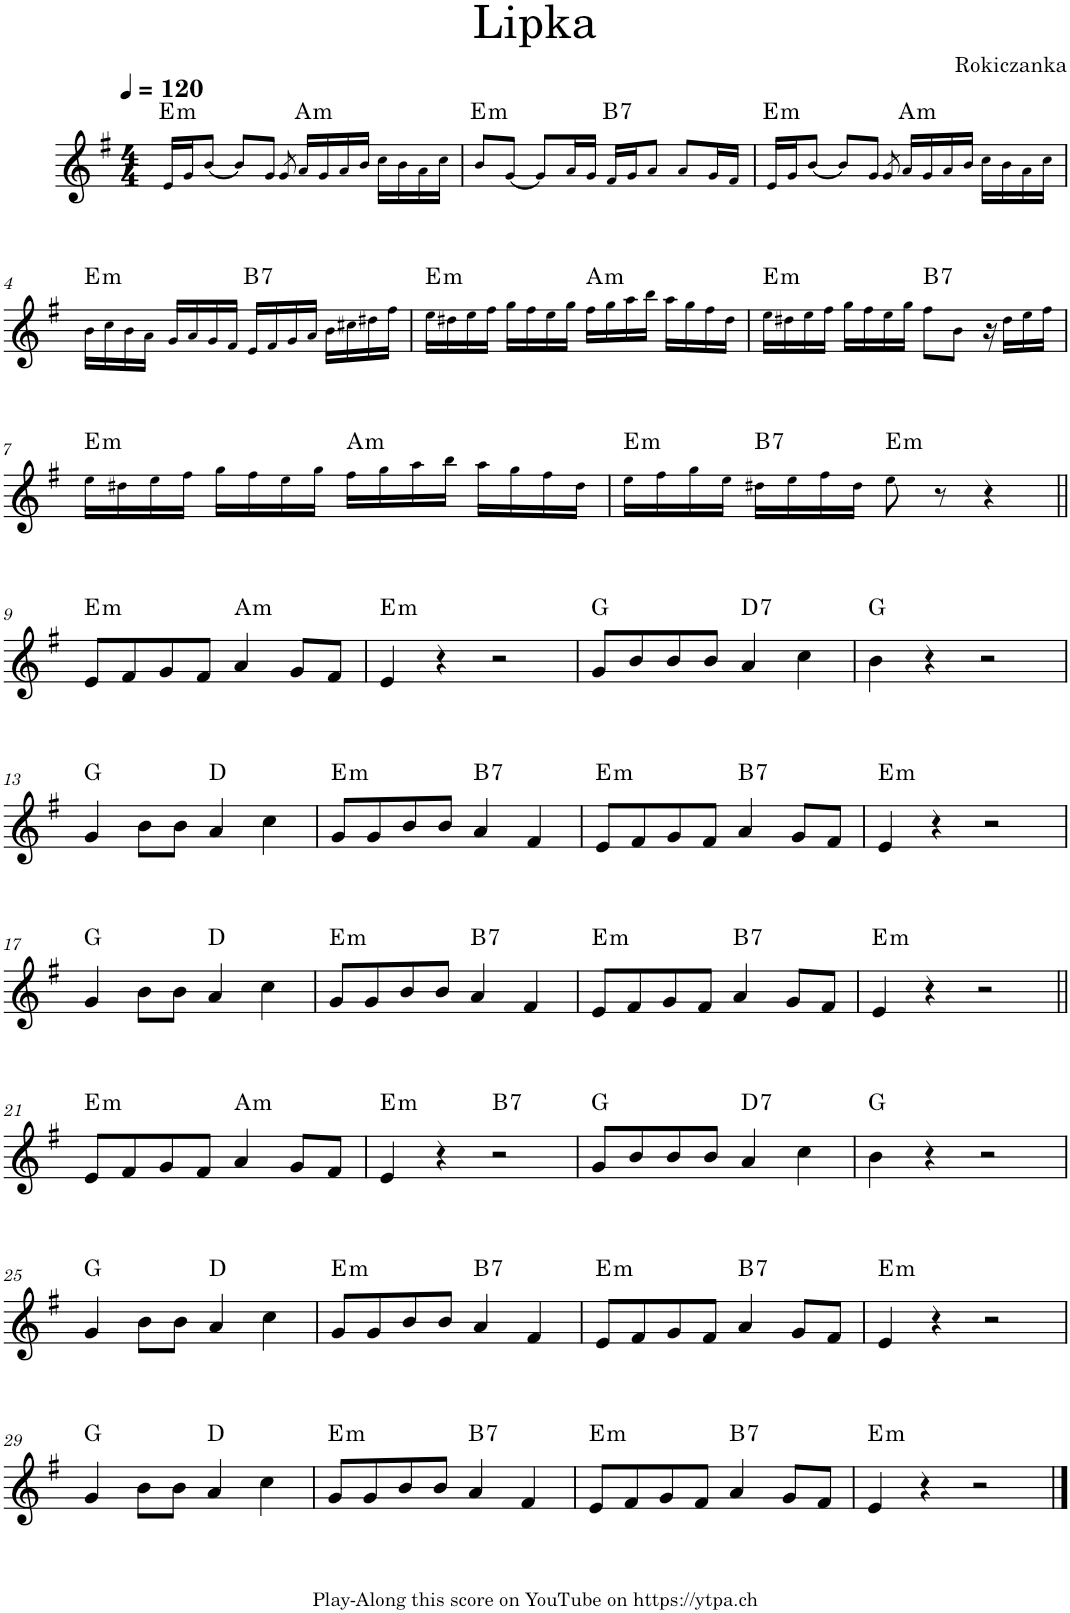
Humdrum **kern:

**kern	**harte
*part1	*part1
*staff1	*
*I"Piano	*
*I'Pno.	*
*clefG2	*
*k[f#]	*
*M4/4	*
*MM120	*
=1	=1
!	!LO:H:kt=m
16e!/LL	E:min
16g!/J	.
[8b!/J	.
8b!/L]	.
8g!/J	.
8qg/	.
!	!LO:H:kt=m
16a!/LL	A:min
16g!/	.
16a!/	.
16b!/JJ	.
16cc!\LL	.
16b!\	.
16a!\	.
16cc!\JJ	.
=2	=2
!	!LO:H:kt=m
8b!/L	E:min
[8g!/J	.
8g!/L]	.
16a!/L	.
16g!/JJ	.
!	!LO:H:kt=7
16f#!/LL	B:7
16g!/J	.
8a!/J	.
8a!/L	.
16g!/L	.
16f#!/JJ	.
=3	=3
!	!LO:H:kt=m
16e!/LL	E:min
16g!/J	.
[8b!/J	.
8b!/L]	.
8g!/J	.
8qg/	.
!	!LO:H:kt=m
16a!/LL	A:min
16g!/	.
16a!/	.
16b!/JJ	.
16cc!\LL	.
16b!\	.
16a!\	.
16cc!\JJ	.
!!LO:LB:g=z
=4	=4
!	!LO:H:kt=m
16b!\LL	E:min
16cc!\	.
16b!\	.
16a!\JJ	.
16g!/LL	.
16a!/	.
16g!/	.
16f#!/JJ	.
!	!LO:H:kt=7
16e!/LL	B:7
16f#!/	.
16g!/	.
16a!/JJ	.
16b!\LL	.
16cc#X!\	.
16dd#X!\	.
16ff#!\JJ	.
=5	=5
!	!LO:H:kt=m
16ee!\LL	E:min
16dd#X!\	.
16ee!\	.
16ff#!\JJ	.
16gg!\LL	.
16ff#!\	.
16ee!\	.
16gg!\JJ	.
!	!LO:H:kt=m
16ff#!\LL	A:min
16gg!\	.
16aa!\	.
16bb!\JJ	.
16aa!\LL	.
16gg!\	.
16ff#!\	.
16dd#!\JJ	.
=6	=6
!	!LO:H:kt=m
16ee!\LL	E:min
16dd#X!\	.
16ee!\	.
16ff#!\JJ	.
16gg!\LL	.
16ff#!\	.
16ee!\	.
16gg!\JJ	.
!	!LO:H:kt=7
8ff#!\L	B:7
8b!\J	.
16r	.
16dd#!\LL	.
16ee!\	.
16ff#!\JJ	.
!!LO:LB:g=z
=7	=7
!	!LO:H:kt=m
16ee!\LL	E:min
16dd#X!\	.
16ee!\	.
16ff#!\JJ	.
16gg!\LL	.
16ff#!\	.
16ee!\	.
16gg!\JJ	.
!	!LO:H:kt=m
16ff#!\LL	A:min
16gg!\	.
16aa!\	.
16bb!\JJ	.
16aa!\LL	.
16gg!\	.
16ff#!\	.
16dd#!\JJ	.
=8	=8
!	!LO:H:kt=m
16ee!\LL	E:min
16ff#!\	.
16gg!\	.
16ee!\JJ	.
!	!LO:H:kt=7
16dd#X!\LL	B:7
16ee!\	.
16ff#!\	.
16dd#!\JJ	.
!	!LO:H:kt=m
8ee!\	E:min
8r	.
4r	.
!!LO:LB:g=z
=9||	=9||
!	!LO:H:kt=m
8e/L	E:min
8f#/	.
8g/	.
8f#/J	.
!	!LO:H:kt=m
4a/	A:min
8g/L	.
8f#/J	.
=10	=10
!	!LO:H:kt=m
4e/	E:min
4r	.
2r	.
=11	=11
8g/L	G:maj
8b/	.
8b/	.
8b/J	.
!	!LO:H:kt=7
4a/	D:7
4cc\	.
=12	=12
4b\	G:maj
4r	.
2r	.
!!LO:LB:g=z
=13	=13
4g/	G:maj
8b\L	.
8b\J	.
4a/	D:maj
4cc\	.
=14	=14
!	!LO:H:kt=m
8g/L	E:min
8g/	.
8b/	.
8b/J	.
!	!LO:H:kt=7
4a/	B:7
4f#/	.
=15	=15
!	!LO:H:kt=m
8e/L	E:min
8f#/	.
8g/	.
8f#/J	.
!	!LO:H:kt=7
4a/	B:7
8g/L	.
8f#/J	.
=16	=16
!	!LO:H:kt=m
4e/	E:min
4r	.
2r	.
!!LO:LB:g=z
=17	=17
4g/	G:maj
8b\L	.
8b\J	.
4a/	D:maj
4cc\	.
=18	=18
!	!LO:H:kt=m
8g/L	E:min
8g/	.
8b/	.
8b/J	.
!	!LO:H:kt=7
4a/	B:7
4f#/	.
=19	=19
!	!LO:H:kt=m
8e/L	E:min
8f#/	.
8g/	.
8f#/J	.
!	!LO:H:kt=7
4a/	B:7
8g/L	.
8f#/J	.
=20	=20
!	!LO:H:kt=m
4e/	E:min
4r	.
2r	.
!!LO:LB:g=z
=21||	=21||
!	!LO:H:kt=m
8e/L	E:min
8f#/	.
8g/	.
8f#/J	.
!	!LO:H:kt=m
4a/	A:min
8g/L	.
8f#/J	.
=22	=22
!	!LO:H:kt=m
4e/	E:min
4r	.
!	!LO:H:kt=7
2r	B:7
=23	=23
8g/L	G:maj
8b/	.
8b/	.
8b/J	.
!	!LO:H:kt=7
4a/	D:7
4cc\	.
=24	=24
4b\	G:maj
4r	.
2r	.
!!LO:LB:g=z
=25	=25
4g/	G:maj
8b\L	.
8b\J	.
4a/	D:maj
4cc\	.
=26	=26
!	!LO:H:kt=m
8g/L	E:min
8g/	.
8b/	.
8b/J	.
!	!LO:H:kt=7
4a/	B:7
4f#/	.
=27	=27
!	!LO:H:kt=m
8e/L	E:min
8f#/	.
8g/	.
8f#/J	.
!	!LO:H:kt=7
4a/	B:7
8g/L	.
8f#/J	.
=28	=28
!	!LO:H:kt=m
4e/	E:min
4r	.
2r	.
!!LO:LB:g=z
=29	=29
4g/	G:maj
8b\L	.
8b\J	.
4a/	D:maj
4cc\	.
=30	=30
!	!LO:H:kt=m
8g/L	E:min
8g/	.
8b/	.
8b/J	.
!	!LO:H:kt=7
4a/	B:7
4f#/	.
=31	=31
!	!LO:H:kt=m
8e/L	E:min
8f#/	.
8g/	.
8f#/J	.
!	!LO:H:kt=7
4a/	B:7
8g/L	.
8f#/J	.
=32	=32
!	!LO:H:kt=m
4e/	E:min
4r	.
2r	.
==	==
*-	*-
